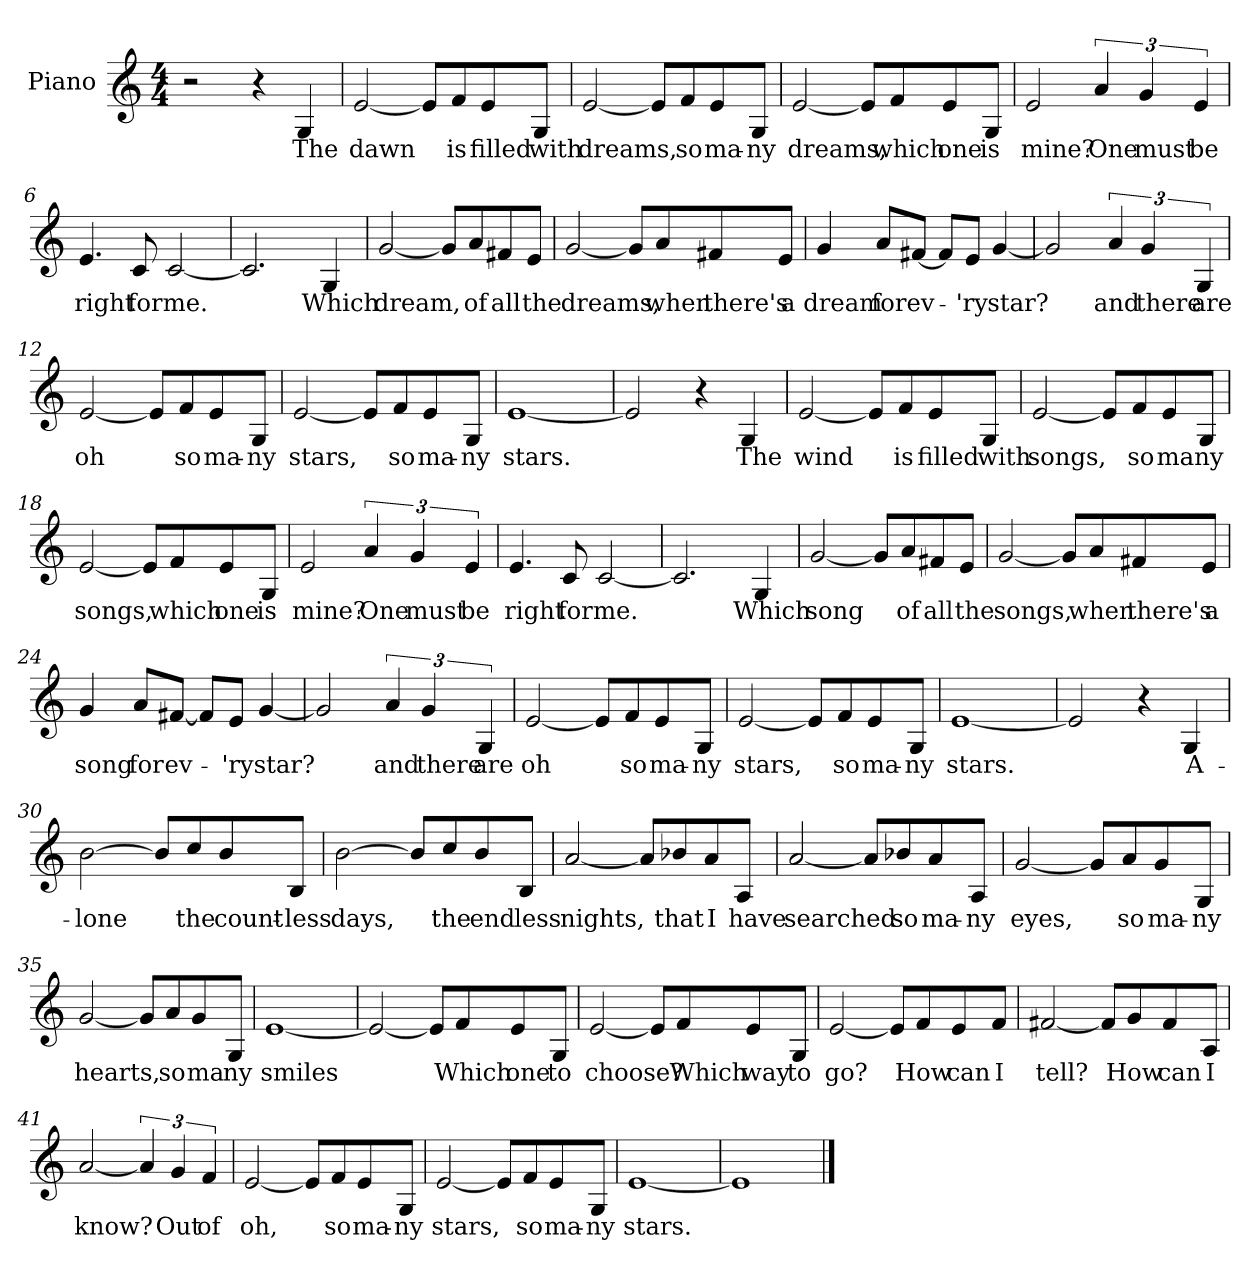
**kern	**text
*part1	*part1
*staff1	*staff1
*I"Piano	*
*I'Pno.	*
*clefG2	*
*k[]	*
*C:	*
*M4/4	*
=1	=1
2r	.
4r	.
4G/	The
=2	=2
[2e/	dawn
8e/L]	.
8f/	is
8e/	filled
8G/J	with
=3	=3
[2e/	dreams,
8e/L]	.
8f/	so
8e/	ma-
8G/J	-ny
=4	=4
[2e/	dreams,
8e/L]	.
8f/	which
8e/	one
8G/J	is
!!LO:LB:g=z
=5	=5
2e/	mine?
6a/	One
6g/	must
6e/	be
=6	=6
4.e/	right
8c/	for
[2c/	me.
=7	=7
2.c/]	.
4G/	Which
=8	=8
[2g/	dream,
8g/L]	.
8a/	of
8f#X/	all
8e/J	the
!!LO:LB:g=z
=9	=9
[2g/	dreams,
8g/L]	.
8a/	when
8f#X/	there's
8e/J	a
=10	=10
4g/	dream
8a/L	for
[8f#X/J	ev-
8f#/L]	.
8e/J	-'ry
[4g/	star?
=11	=11
2g/]	.
6a/	and
6g/	there
6G/	are
=12	=12
[2e/	oh
8e/L]	.
8f/	so
8e/	ma-
8G/J	-ny
!!LO:LB:g=z
=13	=13
[2e/	stars,
8e/L]	.
8f/	so
8e/	ma-
8G/J	-ny
=14	=14
[1e	stars.
=15	=15
2e/]	.
4r	.
4G/	The
=16	=16
[2e/	wind
8e/L]	.
8f/	is
8e/	filled
8G/J	with
=17	=17
[2e/	songs,
8e/L]	.
8f/	so
8e/	ma
8G/J	ny
!!LO:LB:g=z
=18	=18
[2e/	songs,
8e/L]	.
8f/	which
8e/	one
8G/J	is
=19	=19
2e/	mine?
6a/	One
6g/	must
6e/	be
=20	=20
4.e/	right
8c/	for
[2c/	me.
=21	=21
2.c/]	.
4G/	Which
=22	=22
[2g/	song
8g/L]	.
8a/	of
8f#X/	all
8e/J	the
!!LO:LB:g=z
=23	=23
[2g/	songs,
8g/L]	.
8a/	when
8f#X/	there's
8e/J	a
=24	=24
4g/	song
8a/L	for
[8f#X/J	ev-
8f#/L]	.
8e/J	-'ry
[4g/	star?
=25	=25
2g/]	.
6a/	and
6g/	there
6G/	are
=26	=26
[2e/	oh
8e/L]	.
8f/	so
8e/	ma-
8G/J	-ny
!!LO:LB:g=z
=27	=27
[2e/	stars,
8e/L]	.
8f/	so
8e/	ma-
8G/J	-ny
=28	=28
[1e	stars.
=29	=29
2e/]	.
4r	.
4G/	A-
=30	=30
[2b\	-lone
8b/L]	.
8cc/	the
8b/	count-
8B/J	-less
=31	=31
[2b\	days,
8b/L]	.
8cc/	the
8b/	end
8B/J	less
!!LO:LB:g=z
=32	=32
[2a/	nights,
8a/L]	.
8b-X/	that
8a/	I
8A/J	have
=33	=33
[2a/	searched
8a/L]	.
8b-X/	so
8a/	ma-
8A/J	-ny
=34	=34
[2g/	eyes,
8g/L]	.
8a/	so
8g/	ma-
8G/J	-ny
=35	=35
[2g/	hearts,
8g/L]	.
8a/	so
8g/	ma
8G/J	ny
=36	=36
[1e	smiles
!!LO:PB:g=z
=37	=37
2e/_	.
8e/L]	.
8f/	Which
8e/	one
8G/J	to
=38	=38
[2e/	choose?
8e/L]	.
8f/	Which
8e/	way
8G/J	to
=39	=39
[2e/	go?
8e/L]	.
8f/	How
8e/	can
8f/J	I
=40	=40
[2f#X/	tell?
8f#/L]	.
8g/	How
8f#/	can
8A/J	I
!!LO:LB:g=z
=41	=41
[2a/	know?
6a/]	.
6g/	Out
6f/	of
=42	=42
[2e/	oh,
8e/L]	.
8f/	so
8e/	ma-
8G/J	-ny
=43	=43
[2e/	stars,
8e/L]	.
8f/	so
8e/	ma-
8G/J	-ny
=44	=44
[1e	stars.
=45	=45
1e]	.
==	==
*-	*-
